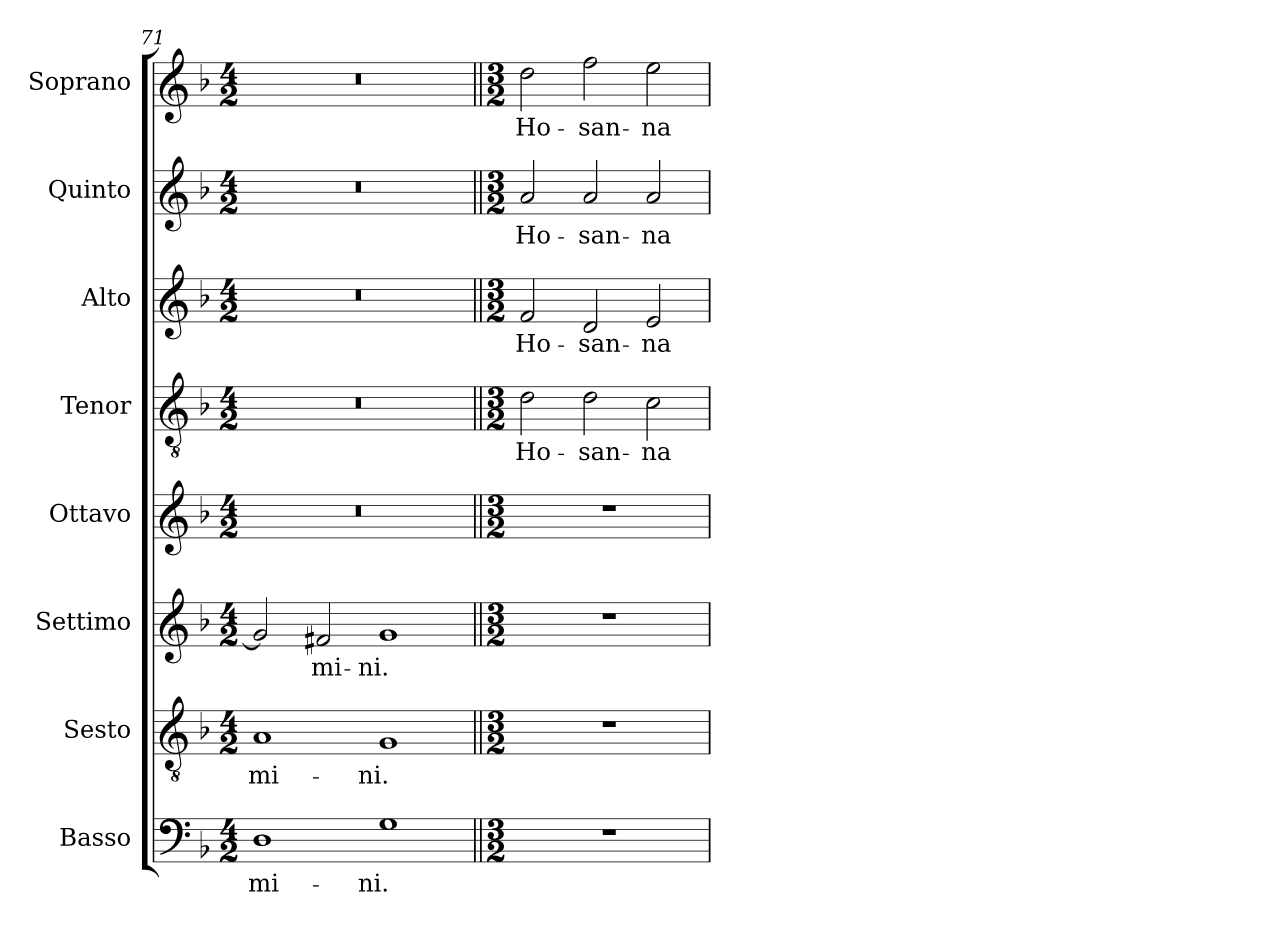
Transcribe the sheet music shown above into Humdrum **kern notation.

**kern	**text	**kern	**text	**kern	**text	**kern	**kern	**text	**kern	**text	**kern	**text	**kern	**text
*part8	*part8	*part7	*part7	*part6	*part6	*part5	*part4	*part4	*part3	*part3	*part2	*part2	*part1	*part1
*staff8	*staff8	*staff7	*staff7	*staff6	*staff6	*staff5	*staff4	*staff4	*staff3	*staff3	*staff2	*staff2	*staff1	*staff1
*I"Basso	*	*I"Sesto	*	*I"Settimo	*	*I"Ottavo	*I"Tenor	*	*I"Alto	*	*I"Quinto	*	*I"Soprano	*
*I'B.	*	*I'Ss.	*	*I'St.	*	*I'Ot.	*I'T.	*	*I'A.	*	*I'Q.	*	*I'S.	*
*clefF4	*	*clefGv2	*	*clefG2	*	*clefG2	*clefGv2	*	*clefG2	*	*clefG2	*	*clefG2	*
*	*	*ITrd7c12	*	*	*	*	*ITrd7c12	*	*	*	*	*	*	*
*k[b-]	*	*k[b-]	*	*k[b-]	*	*k[b-]	*k[b-]	*	*k[b-]	*	*k[b-]	*	*k[b-]	*
*F:	*	*F:	*	*F:	*	*F:	*F:	*	*F:	*	*F:	*	*F:	*
*M4/2	*	*M4/2	*	*M4/2	*	*M4/2	*M4/2	*	*M4/2	*	*M4/2	*	*M4/2	*
=71	=71	=71	=71	=71	=71	=71	=71	=71	=71	=71	=71	=71	=71	=71
!	!LO:LY:b:color=#000000	!	!	!	!	!	!	!	!	!	!	!	!	!
!	!	!	!LO:LY:b:color=#000000	!	!	!LO:N:vis=1	!LO:N:vis=1	!	!LO:N:vis=1	!	!LO:N:vis=1	!	!LO:N:vis=1	!
1Di	-mi-	1AAi	-mi-	2gi/]	.	0r	0r	.	0r	.	0r	.	0r	.
!	!	!	!	!	!LO:LY:b:color=#000000	!	!	!	!	!	!	!	!	!
.	.	.	.	2f#Xi/	-mi-	.	.	.	.	.	.	.	.	.
!	!LO:LY:b:color=#000000	!	!	!	!	!	!	!	!	!	!	!	!	!
!	!	!	!LO:LY:b:color=#000000	!	!	!	!	!	!	!	!	!	!	!
!	!	!	!	!	!LO:LY:b:color=#000000	!	!	!	!	!	!	!	!	!
1Gi	-ni.	1GGi	-ni.	1gi	-ni.	.	.	.	.	.	.	.	.	.
!!LO:LB:g=z
=72||	=72||	=72||	=72||	=72||	=72||	=72||	=72||	=72||	=72||	=72||	=72||	=72||	=72||	=72||
*M3/2	*	*M3/2	*	*M3/2	*	*M3/2	*M3/2	*	*M3/2	*	*M3/2	*	*M3/2	*
!LO:N:vis=1	!	!LO:N:vis=1	!	!LO:N:vis=1	!	!LO:N:vis=1	!	!	!	!	!	!	!	!
!	!	!	!	!	!	!	!	!LO:LY:b:color=#000000	!	!	!	!	!	!
!	!	!	!	!	!	!	!	!	!	!LO:LY:b:color=#000000	!	!	!	!
!	!	!	!	!	!	!	!	!	!	!	!	!LO:LY:b:color=#000000	!	!
!	!	!	!	!	!	!	!	!	!	!	!	!	!	!LO:LY:b:color=#000000
1.r	.	1.r	.	1.r	.	1.r	2Di\	Ho-	2fi/	Ho-	2ai/	Ho-	2ddi\	Ho-
!	!	!	!	!	!	!	!	!LO:LY:b:color=#000000	!	!	!	!	!	!
!	!	!	!	!	!	!	!	!	!	!LO:LY:b:color=#000000	!	!	!	!
!	!	!	!	!	!	!	!	!	!	!	!	!LO:LY:b:color=#000000	!	!
!	!	!	!	!	!	!	!	!	!	!	!	!	!	!LO:LY:b:color=#000000
.	.	.	.	.	.	.	2Di\	-san-	2di/	-san-	2ai/	-san-	2ffi\	-san-
!	!	!	!	!	!	!	!	!LO:LY:b:color=#000000	!	!	!	!	!	!
!	!	!	!	!	!	!	!	!	!	!LO:LY:b:color=#000000	!	!	!	!
!	!	!	!	!	!	!	!	!	!	!	!	!LO:LY:b:color=#000000	!	!
!	!	!	!	!	!	!	!	!	!	!	!	!	!	!LO:LY:b:color=#000000
.	.	.	.	.	.	.	2Ci\	-na	2ei/	-na	2ai/	-na	2eei\	-na
=	=	=	=	=	=	=	=	=	=	=	=	=	=	=
*-	*-	*-	*-	*-	*-	*-	*-	*-	*-	*-	*-	*-	*-	*-
